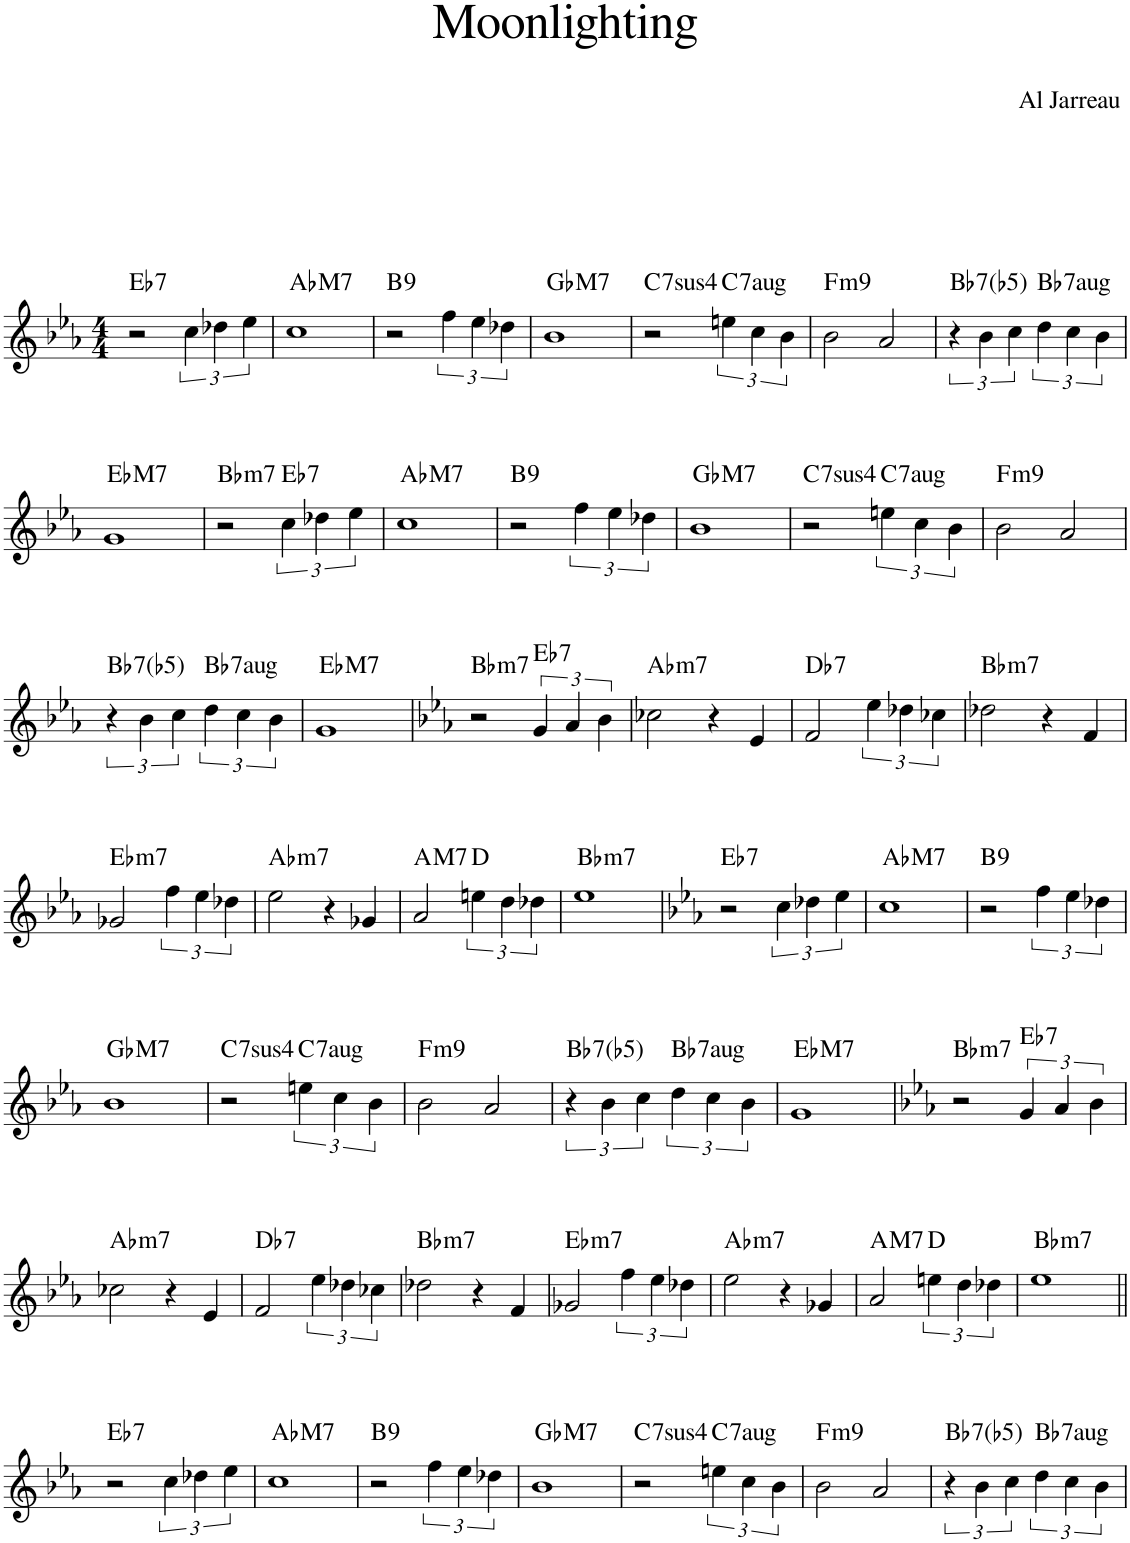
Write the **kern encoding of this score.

**kern	**harte
*part1	*part1
*staff1	*
*I"Piano	*
*I'Pno.	*
*clefG2	*
*k[b-e-a-]	*
*M4/4	*
=1	=1
!	!LO:H:kt=7
2r	Eb:7
6cc\	.
6dd-X\	.
6ee-\	.
=2	=2
!	!LO:H:kt=M7
1cc	Ab:maj7
=3	=3
!	!LO:H:kt=9
2r	B:9
6ff\	.
6ee-\	.
6dd-X\	.
=4	=4
!	!LO:H:kt=M7
1b-	Gb:maj7
=5	=5
!	!LO:H:kt=74
2r	C:sus4(7)
!	!LO:H:kt=7aug
6een\	C:aug(b7)
6cc\	.
6b-\	.
=6	=6
!	!LO:H:kt=m9
2b-\	F:min9
2a-/	.
=7	=7
!	!LO:H:kt=7
6r	Bb:(3,b5,b7)
6b-\	.
6cc\	.
!	!LO:H:kt=7aug
6dd\	Bb:aug(b7)
6cc\	.
6b-\	.
!!LO:LB:g=z
=8	=8
!	!LO:H:kt=M7
1g	Eb:maj7
=9	=9
!	!LO:H:kt=m7
2r	Bb:min7
!	!LO:H:kt=7
6cc\	Eb:7
6dd-X\	.
6ee-\	.
=10	=10
!	!LO:H:kt=M7
1cc	Ab:maj7
=11	=11
!	!LO:H:kt=9
2r	B:9
6ff\	.
6ee-\	.
6dd-X\	.
=12	=12
!	!LO:H:kt=M7
1b-	Gb:maj7
=13	=13
!	!LO:H:kt=74
2r	C:sus4(7)
!	!LO:H:kt=7aug
6een\	C:aug(b7)
6cc\	.
6b-\	.
=14	=14
!	!LO:H:kt=m9
2b-\	F:min9
2a-/	.
!!LO:LB:g=z
=15	=15
!	!LO:H:kt=7
6r	Bb:(3,b5,b7)
6b-\	.
6cc\	.
!	!LO:H:kt=7aug
6dd\	Bb:aug(b7)
6cc\	.
6b-\	.
=16	=16
!	!LO:H:kt=M7
1g	Eb:maj7
=17	=17
*k[b-e-a-]	*
!	!LO:H:kt=m7
2r	Bb:min7
!	!LO:H:kt=7
6g/	Eb:7
6a-/	.
6b-\	.
=18	=18
!	!LO:H:kt=m7
2cc-X\	Ab:min7
4r	.
4e-/	.
=19	=19
!	!LO:H:kt=7
2f/	Db:7
6ee-\	.
6dd-X\	.
6cc-X\	.
=20	=20
!	!LO:H:kt=m7
2dd-X\	Bb:min7
4r	.
4f/	.
!!LO:LB:g=z
=21	=21
!	!LO:H:kt=m7
2g-X/	Eb:min7
6ff\	.
6ee-\	.
6dd-X\	.
=22	=22
!	!LO:H:kt=m7
2ee-\	Ab:min7
4r	.
4g-X/	.
=23	=23
!	!LO:H:kt=M7
2a-/	A:maj7
6een\	D:maj
6dd\	.
6dd-X\	.
=24	=24
!	!LO:H:kt=m7
1ee-	Bb:min7
=25	=25
*k[b-e-a-]	*
!	!LO:H:kt=7
2r	Eb:7
6cc\	.
6dd-X\	.
6ee-\	.
=26	=26
!	!LO:H:kt=M7
1cc	Ab:maj7
=27	=27
!	!LO:H:kt=9
2r	B:9
6ff\	.
6ee-\	.
6dd-X\	.
!!LO:LB:g=z
=28	=28
!	!LO:H:kt=M7
1b-	Gb:maj7
=29	=29
!	!LO:H:kt=74
2r	C:sus4(7)
!	!LO:H:kt=7aug
6een\	C:aug(b7)
6cc\	.
6b-\	.
=30	=30
!	!LO:H:kt=m9
2b-\	F:min9
2a-/	.
=31	=31
!	!LO:H:kt=7
6r	Bb:(3,b5,b7)
6b-\	.
6cc\	.
!	!LO:H:kt=7aug
6dd\	Bb:aug(b7)
6cc\	.
6b-\	.
=32	=32
!	!LO:H:kt=M7
1g	Eb:maj7
=33	=33
*k[b-e-a-]	*
!	!LO:H:kt=m7
2r	Bb:min7
!	!LO:H:kt=7
6g/	Eb:7
6a-/	.
6b-\	.
!!LO:LB:g=z
=34	=34
!	!LO:H:kt=m7
2cc-X\	Ab:min7
4r	.
4e-/	.
=35	=35
!	!LO:H:kt=7
2f/	Db:7
6ee-\	.
6dd-X\	.
6cc-X\	.
=36	=36
!	!LO:H:kt=m7
2dd-X\	Bb:min7
4r	.
4f/	.
=37	=37
!	!LO:H:kt=m7
2g-X/	Eb:min7
6ff\	.
6ee-\	.
6dd-X\	.
=38	=38
!	!LO:H:kt=m7
2ee-\	Ab:min7
4r	.
4g-X/	.
=39	=39
!	!LO:H:kt=M7
2a-/	A:maj7
6een\	D:maj
6dd\	.
6dd-X\	.
=40	=40
!	!LO:H:kt=m7
1ee-	Bb:min7
!!LO:LB:g=z
=41||	=41||
*k[b-e-a-]	*
!	!LO:H:kt=7
2r	Eb:7
6cc\	.
6dd-X\	.
6ee-\	.
=42	=42
!	!LO:H:kt=M7
1cc	Ab:maj7
=43	=43
!	!LO:H:kt=9
2r	B:9
6ff\	.
6ee-\	.
6dd-X\	.
=44	=44
!	!LO:H:kt=M7
1b-	Gb:maj7
=45	=45
!	!LO:H:kt=74
2r	C:sus4(7)
!	!LO:H:kt=7aug
6een\	C:aug(b7)
6cc\	.
6b-\	.
=46	=46
!	!LO:H:kt=m9
2b-\	F:min9
2a-/	.
=47	=47
!	!LO:H:kt=7
6r	Bb:(3,b5,b7)
6b-\	.
6cc\	.
!	!LO:H:kt=7aug
6dd\	Bb:aug(b7)
6cc\	.
6b-\	.
=	=
*-	*-
